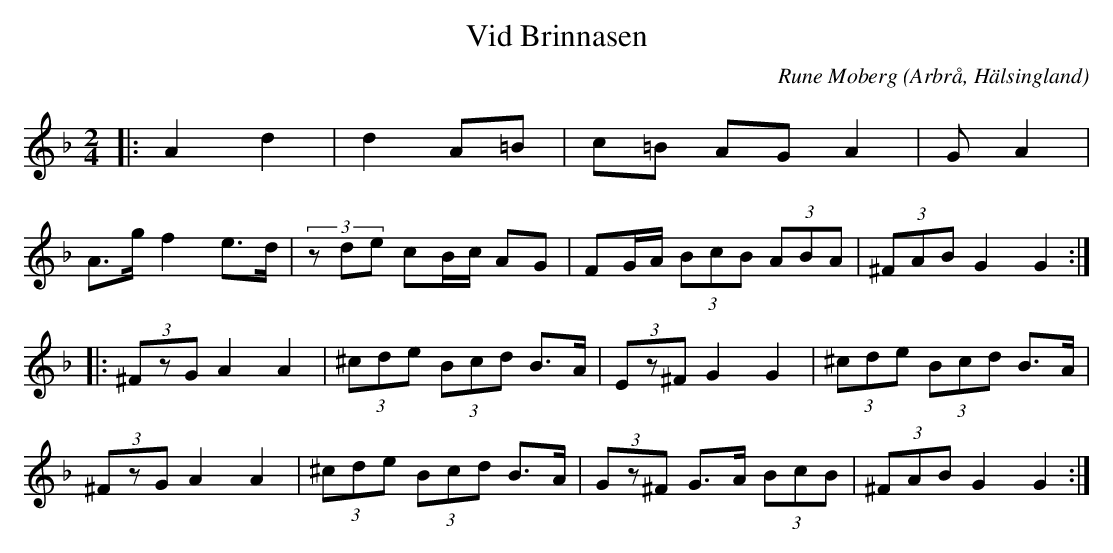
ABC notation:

X:1
T:Vid Brinnasen
C: Rune Moberg
O:Arbrå, Hälsingland
M:2/4
L:1/8
K:Dm
|: A2 d2|d2 A=B|c=B AG A2|G A2|
A>g f2 e>d|(3zde cB/c/ AG|FG/A/ (3BcB (3ABA|(3^FAB G2 G2:|
|:(3^FzG A2 A2|(3^cde (3Bcd B>A|(3Ez^F G2 G2|(3^cde (3Bcd B>A|
(3^FzG A2 A2|(3^cde (3Bcd B>A| (3Gz^F G>A (3BcB|(3^FAB G2 G2:|
